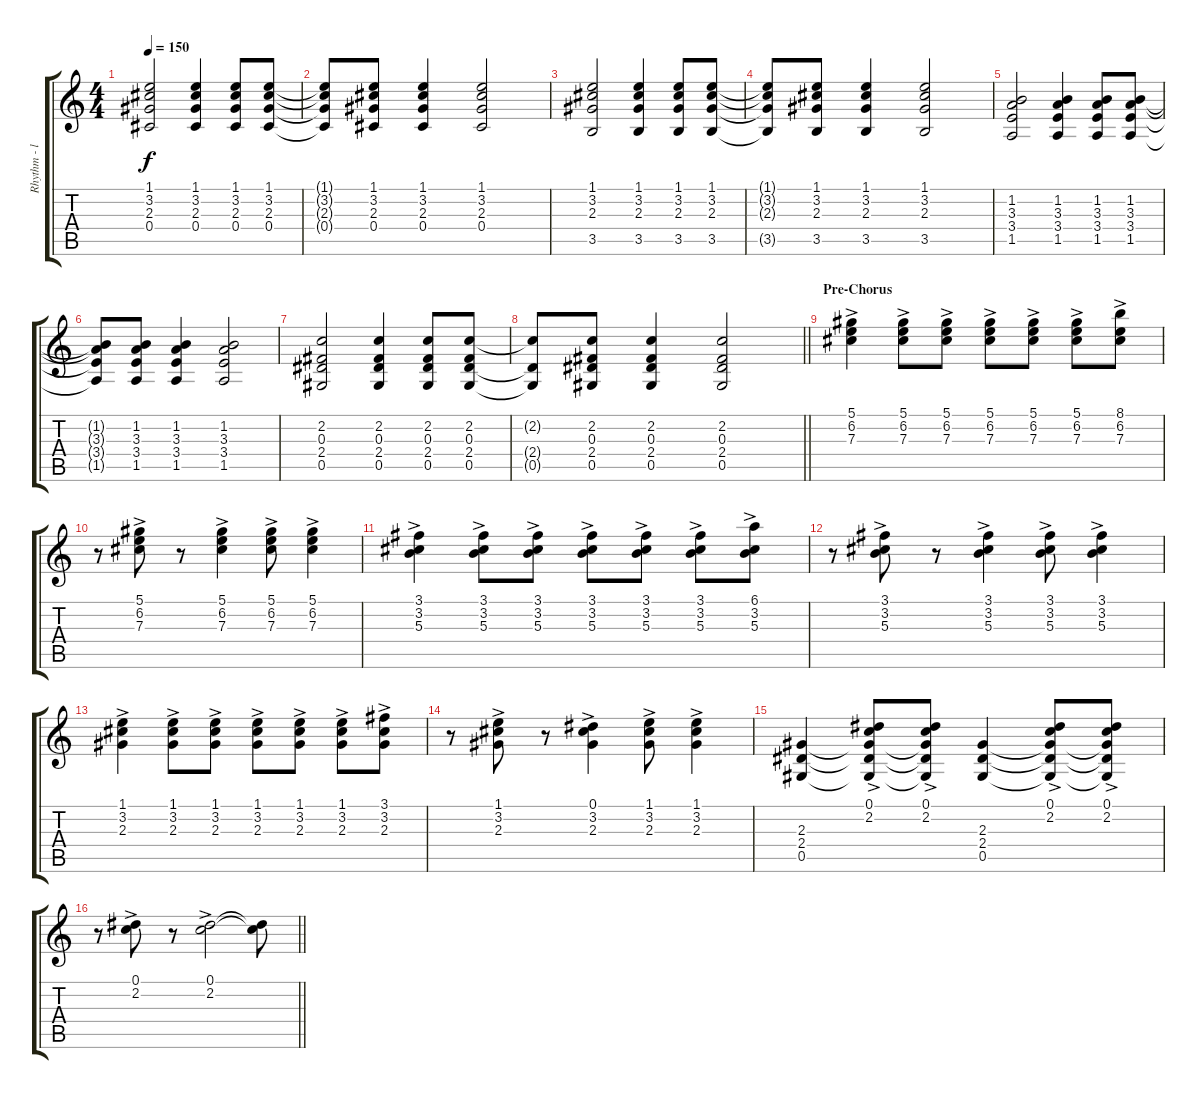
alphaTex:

\track ("Rhythm - left" "Rhythm - l") {instrument acousticguitarsteel}
\staff {score tabs}
\tuning (Eb4 Bb3 Gb3 Db3 Ab2 Eb2) {hide}
\ts (4 4)
\tempo 150
\clef g2
\ks c
(1.1 3.2 2.3 0.4).2{dy f} (1.1 3.2 2.3 0.4).4 (1.1 3.2 2.3 0.4).8 (1.1 3.2 2.3 0.4).8 |
(1.1{t} 3.2{t} 2.3{t} 0.4{t}).8 (1.1 3.2 2.3 0.4).8 (1.1 3.2 2.3 0.4).4 (1.1 3.2 2.3 0.4).2 |
(1.1 3.2 2.3 3.5).2 (1.1 3.2 2.3 3.5).4 (1.1 3.2 2.3 3.5).8 (1.1 3.2 2.3 3.5).8 |
(1.1{t} 3.2{t} 2.3{t} 3.5{t}).8 (1.1 3.2 2.3 3.5).8 (1.1 3.2 2.3 3.5).4 (1.1 3.2 2.3 3.5).2 |
(1.2 3.3 3.4 1.5).2 (1.2 3.3 3.4 1.5).4 (1.2 3.3 3.4 1.5).8 (1.2 3.3 3.4 1.5).8 |
(1.2{t} 3.3{t} 3.4{t} 1.5{t}).8 (1.2 3.3 3.4 1.5).8 (1.2 3.3 3.4 1.5).4 (1.2 3.3 3.4 1.5).2 |
(2.2 0.3 2.4 0.5).2 (2.2 0.3 2.4 0.5).4 (2.2 0.3 2.4 0.5).8 (2.2 0.3 2.4 0.5).8 |
\barLineRight lightlight
(2.2{t} 2.4{t} 0.5{t}).8 (2.2 0.3 2.4 0.5).8 (2.2 0.3 2.4 0.5).4 (2.2 0.3 2.4 0.5).2 |
\section ("" "Pre-Chorus")
(5.1{ac} 6.2{ac} 7.3{ac}).4 (5.1{ac} 6.2{ac} 7.3{ac}).8 (5.1{ac} 6.2{ac} 7.3{ac}).8 (5.1{ac} 6.2{ac} 7.3{ac}).8 (5.1{ac} 6.2{ac} 7.3{ac}).8 (5.1{ac} 6.2{ac} 7.3{ac}).8 (8.1{ac} 6.2{ac} 7.3{ac}).8 |
r.8 (5.1{ac} 6.2{ac} 7.3{ac}).8 r.8 (5.1{ac} 6.2{ac} 7.3{ac}).4 (5.1{ac} 6.2{ac} 7.3{ac}).8 (5.1{ac} 6.2{ac} 7.3{ac}).4 |
(3.1{ac} 3.2{ac} 5.3{ac}).4 (3.1{ac} 3.2{ac} 5.3{ac}).8 (3.1{ac} 3.2{ac} 5.3{ac}).8 (3.1{ac} 3.2{ac} 5.3{ac}).8 (3.1{ac} 3.2{ac} 5.3{ac}).8 (3.1{ac} 3.2{ac} 5.3{ac}).8 (6.1{ac} 3.2{ac} 5.3{ac}).8 |
r.8 (3.1{ac} 3.2{ac} 5.3{ac}).8 r.8 (3.1{ac} 3.2{ac} 5.3{ac}).4 (3.1{ac} 3.2{ac} 5.3{ac}).8 (3.1{ac} 3.2{ac} 5.3{ac}).4 |
(1.1{ac} 3.2{ac} 2.3{ac}).4 (1.1{ac} 3.2{ac} 2.3{ac}).8 (1.1{ac} 3.2{ac} 2.3{ac}).8 (1.1{ac} 3.2{ac} 2.3{ac}).8 (1.1{ac} 3.2{ac} 2.3{ac}).8 (1.1{ac} 3.2{ac} 2.3{ac}).8 (3.1{ac} 3.2{ac} 2.3{ac}).8 |
r.8 (1.1{ac} 3.2{ac} 2.3{ac}).8 r.8 (0.1{ac} 3.2{ac} 2.3{ac}).4 (1.1{ac} 3.2{ac} 2.3{ac}).8 (1.1{ac} 3.2{ac} 2.3{ac}).4 |
(2.3 2.4 0.5).4 (0.1{ac} 2.2{ac} 2.3{t} 2.4{t} 0.5{t}).8 (0.1{ac} 2.2{ac} 2.3{t} 2.4{t} 0.5{t}).8 (2.3 2.4 0.5).4 (0.1{ac} 2.2{ac} 2.3{t} 2.4{t} 0.5{t}).8 (0.1{ac} 2.2{ac} 2.3{t} 2.4{t} 0.5{t}).8 |
\barLineRight lightlight
r.8 (0.1{ac} 2.2{ac}).8 r.8 (0.1{ac} 2.2{ac}).2 (0.1{t} 2.2{t}).8
